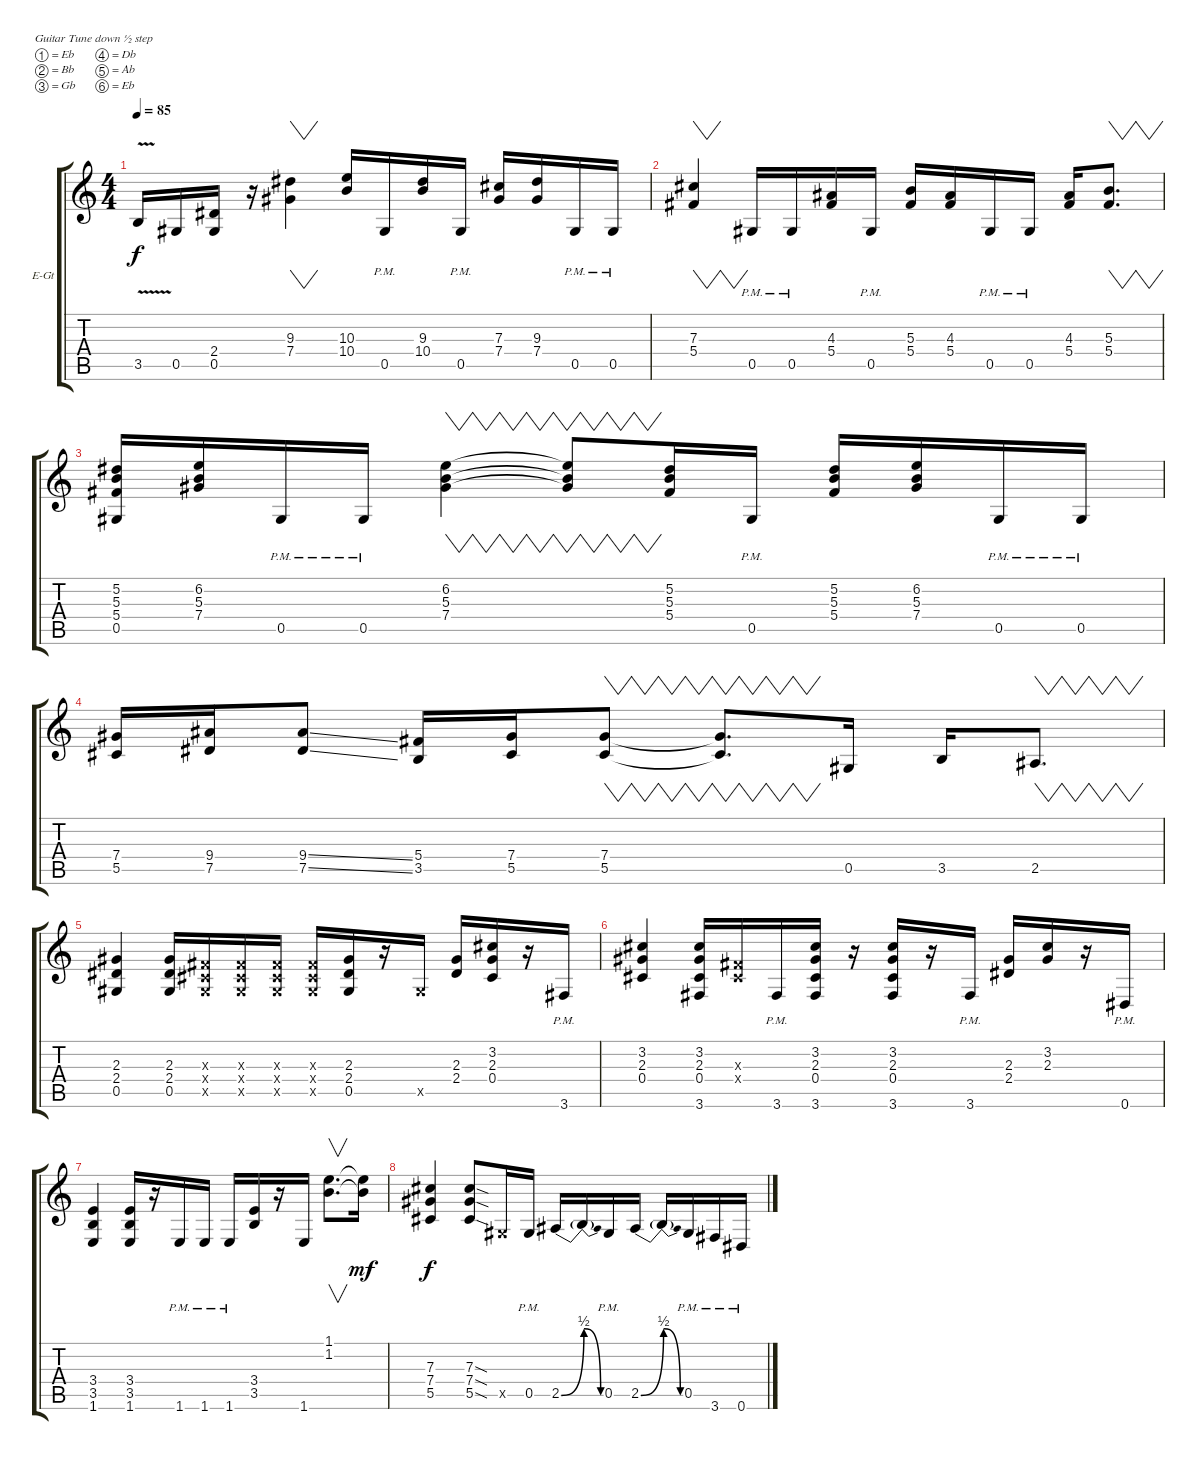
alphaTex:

\defaultSystemsLayout 4
\bracketExtendMode groupsimilarinstruments
\firstSystemTrackNameOrientation horizontal
\otherSystemsTrackNameOrientation horizontal
\track ("Electric Guitar" "E-Gt") {instrument overdrivenguitar}
\staff {score tabs}
\tuning (Eb4 Bb3 Gb3 Db3 Ab2 Eb2)
\ts (4 4)
\tempo 85
\clef g2
\ks c
3.5{v}.16{dy f} 0.5.16 (2.4 0.5).16 r.16 (9.3 7.4).4{vw} (10.3 10.4).16 0.5{pm}.16 (9.3 10.4).16 0.5{pm}.16 (7.3 7.4).16 (9.3 7.4).16 0.5{pm}.16 0.5{pm}.16 |
(7.3 5.4).4{vw} 0.5{pm}.16 0.5{pm}.16 (4.3 5.4).16 0.5{pm}.16 (5.3 5.4).16 (4.3 5.4).16 0.5{pm}.16 0.5{pm}.16 (4.3 5.4).16 (5.3 5.4).8{vw d} |
(5.2 5.3 5.4 0.5).16 (6.2 5.3 7.4).16 0.5{pm}.16 0.5{pm}.16 (6.2 5.3 7.4).4{vw} (6.2{t} 5.3{t} 7.4{t}).8{vw} (5.2 5.3 5.4).16 0.5{pm}.16 (5.2 5.3 5.4).16 (6.2 5.3 7.4).16 0.5{pm}.16 0.5{pm}.16 |
(7.4 5.5).16 (9.4 7.5).16 (9.4{ss} 7.5{ss}).8 (5.4 3.5).16 (7.4 5.5).16 (7.4 5.5).8{vw} (7.4{t} 5.5{t}).8{vw d} 0.5.16 3.5.16 2.5.8{vw d} |
(2.3 2.4 0.5).4 (2.3 2.4 0.5).16 (0.3{x} 0.4{x} 0.5{x}).16 (0.3{x} 0.4{x} 0.5{x}).16 (0.3{x} 0.4{x} 0.5{x}).16 (0.3{x} 0.4{x} 0.5{x}).16 (2.3 2.4 0.5).16 r.16 0.5{x}.16 (2.3 2.4).16 (3.2 2.3 0.4).16 r.16 3.6{pm}.16 |
(3.2 2.3 0.4).4 (3.2 2.3 0.4 3.6).16 (0.3{x} 0.4{x}).16 3.6{pm}.16 (3.2 2.3 0.4 3.6).16 r.16 (3.2 2.3 0.4 3.6).16 r.16 3.6{pm}.16 (2.3 2.4).16 (3.2 2.3).16 r.16 0.6{pm}.16 |
(3.4 3.5 1.6).4 (3.4 3.5 1.6).16 r.16 1.6{pm}.16 1.6{pm}.16 1.6{pm}.16 (3.4 3.5).16 r.16 1.6.16 (1.1 1.2).8{v d} (1.1{t} 1.2{t}).16{dy mf} |
(7.3 7.4 5.5).4{dy f} (7.3{sod} 7.4{sod} 5.5{sod}).8 0.5{x}.16 0.5{pm}.16 2.5{be (bend 0 0 60 2)}.16 2.5{be (release 0 2 60 0) t}.16 0.5{pm}.16 2.5{be (bend 0 0 60 2)}.16 2.5{be (release 0 2 60 0) t}.16 0.5{pm}.16 3.6{pm}.16 0.6{pm}.16
